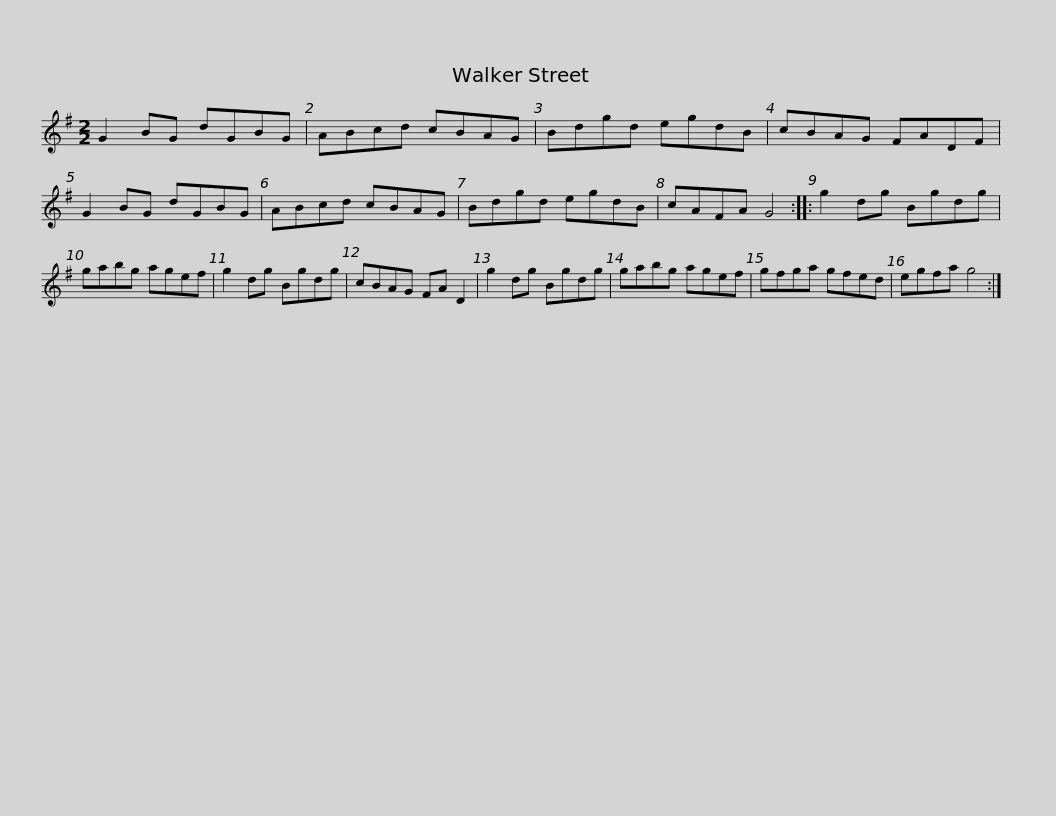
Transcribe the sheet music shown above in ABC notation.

X:1
L:1/8
M:2/2
I:linebreak $
K:G
V:1 treble
V:1
 G2 BG dGBG | ABcd cBAG | Bdgd egdB | cBAG FADF | G2 BG dGBG | %5
 ABcd cBAG |$ Bdgd egdB | cAFA G4 :: g2 dg Bgdg | gabg agef | %10
 g2 dg Bgdg | cBAG FA D2 |$ g2 dg Bgdg | gabg agef | gfga gfed | %15
 egfa g4 :| %16
